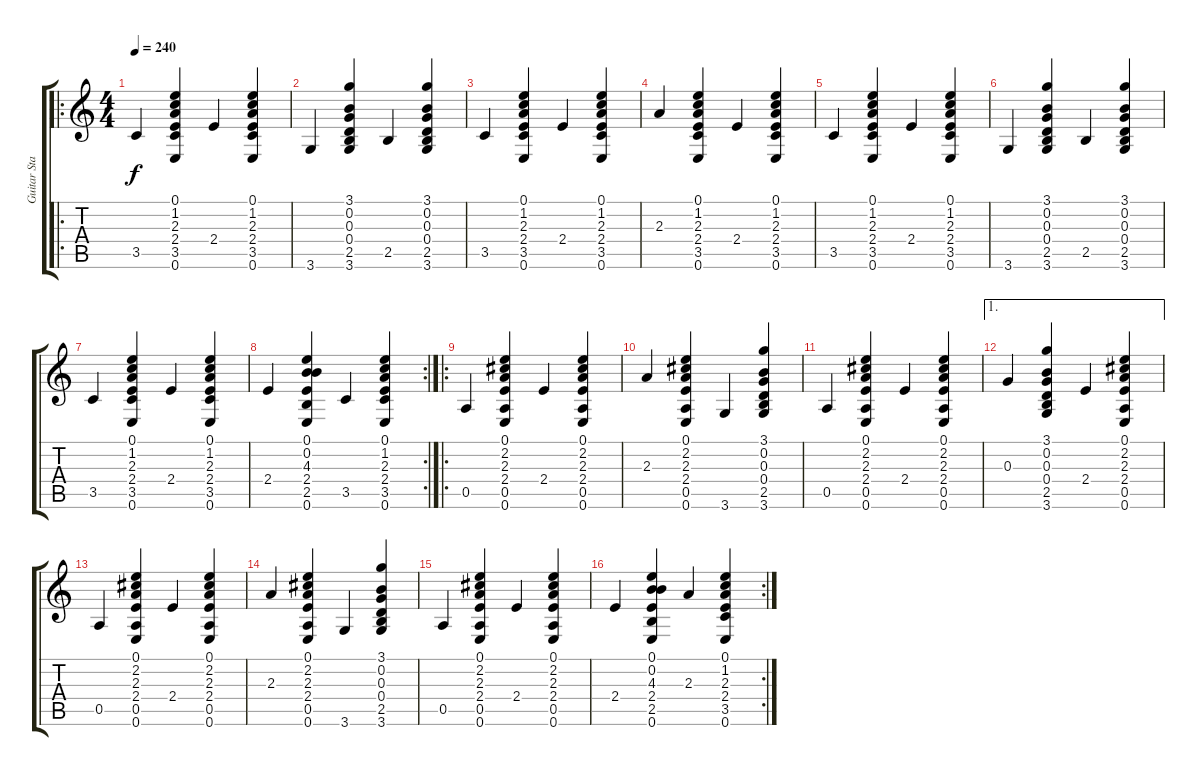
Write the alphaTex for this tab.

\track ("Guitar Standard" "Guitar Sta") {instrument acousticguitarsteel}
\staff {score tabs}
\tuning (E4 B3 G3 D3 A2 E2) {hide}
\ro
\ts (4 4)
\tempo 240
\clef g2
\ks c
3.5.4{dy f instrument acousticguitarsteel} (0.1 1.2 2.3 2.4 3.5 0.6).4 2.4.4 (0.1 1.2 2.3 2.4 3.5 0.6).4 |
3.6.4 (3.1 0.2 0.3 0.4 2.5 3.6).4 2.5.4 (3.1 0.2 0.3 0.4 2.5 3.6).4 |
3.5.4 (0.1 1.2 2.3 2.4 3.5 0.6).4 2.4.4 (0.1 1.2 2.3 2.4 3.5 0.6).4 |
2.3.4 (0.1 1.2 2.3 2.4 3.5 0.6).4 2.4.4 (0.1 1.2 2.3 2.4 3.5 0.6).4 |
3.5.4 (0.1 1.2 2.3 2.4 3.5 0.6).4 2.4.4 (0.1 1.2 2.3 2.4 3.5 0.6).4 |
3.6.4 (3.1 0.2 0.3 0.4 2.5 3.6).4 2.5.4 (3.1 0.2 0.3 0.4 2.5 3.6).4 |
3.5.4 (0.1 1.2 2.3 2.4 3.5 0.6).4 2.4.4 (0.1 1.2 2.3 2.4 3.5 0.6).4 |
\rc 2
2.4.4 (0.1 0.2 4.3 2.4 2.5 0.6).4 3.5.4 (0.1 1.2 2.3 2.4 3.5 0.6).4 |
\ro
0.5.4 (0.1 2.2 2.3 2.4 0.5 0.6).4 2.4.4 (0.1 2.2 2.3 2.4 0.5 0.6).4 |
2.3.4 (0.1 2.2 2.3 2.4 0.5 0.6).4 3.6.4 (3.1 0.2 0.3 0.4 2.5 3.6).4 |
0.5.4 (0.1 2.2 2.3 2.4 0.5 0.6).4 2.4.4 (0.1 2.2 2.3 2.4 0.5 0.6).4 |
\ae 1
0.3.4 (3.1 0.2 0.3 0.4 2.5 3.6).4 2.4.4 (0.1 2.2 2.3 2.4 0.5 0.6).4 |
0.5.4 (0.1 2.2 2.3 2.4 0.5 0.6).4 2.4.4 (0.1 2.2 2.3 2.4 0.5 0.6).4 |
2.3.4 (0.1 2.2 2.3 2.4 0.5 0.6).4 3.6.4 (3.1 0.2 0.3 0.4 2.5 3.6).4 |
0.5.4 (0.1 2.2 2.3 2.4 0.5 0.6).4 2.4.4 (0.1 2.2 2.3 2.4 0.5 0.6).4 |
\rc 2
2.4.4 (0.1 0.2 4.3 2.4 2.5 0.6).4 2.3.4 (0.1 1.2 2.3 2.4 3.5 0.6).4
